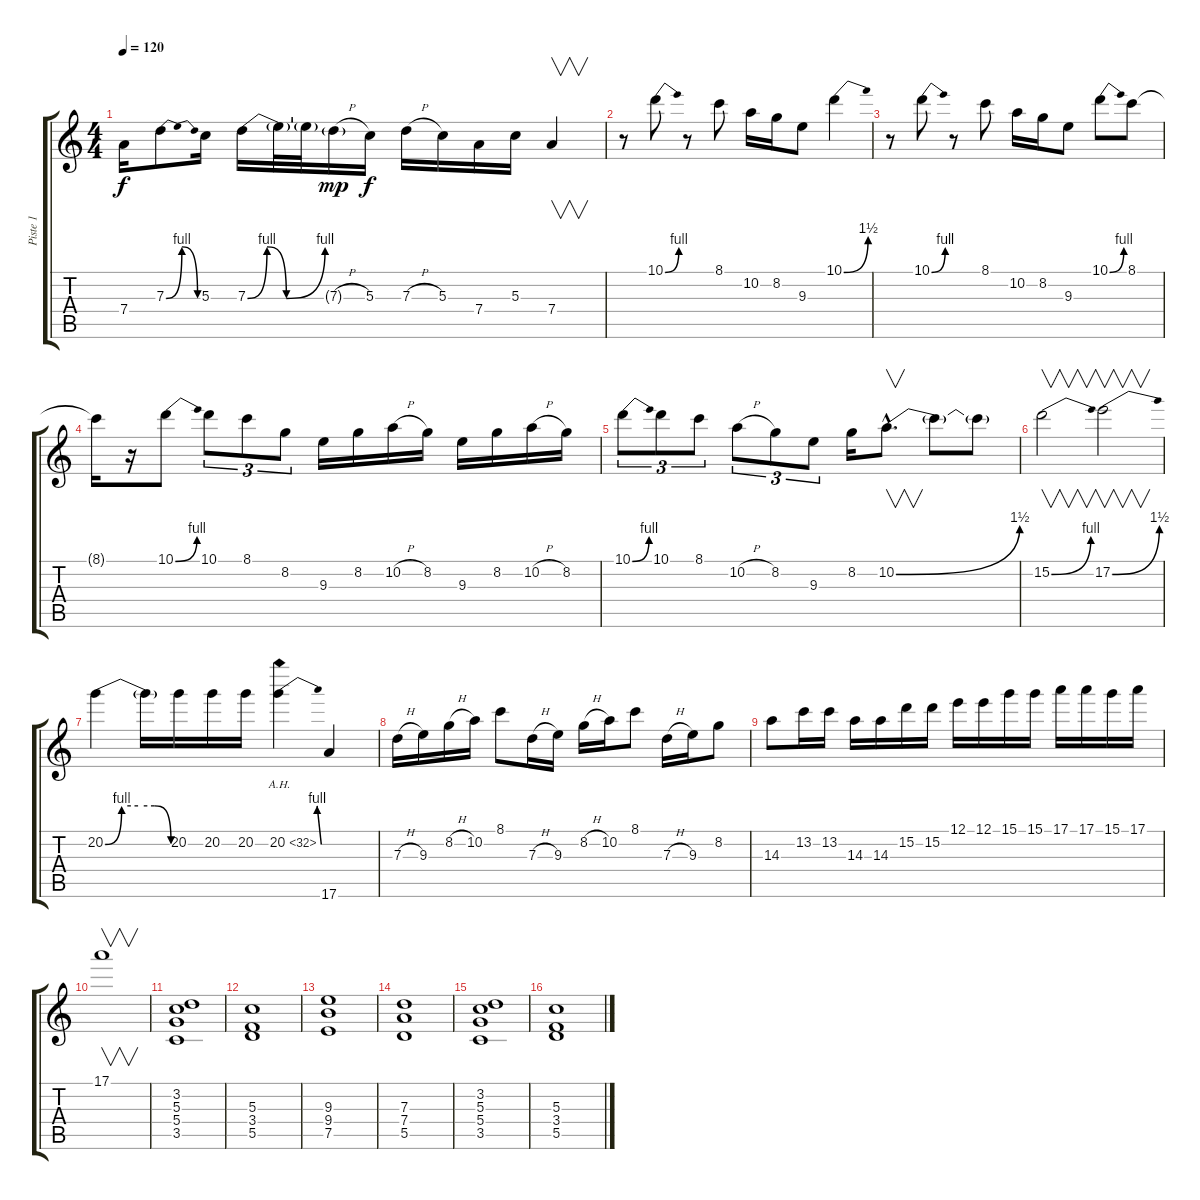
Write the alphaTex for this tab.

\track ("Piste 1" "Piste 1") {instrument distortionguitar}
\staff {score tabs}
\tuning (E4 B3 G3 D3 A2 E2) {hide}
\ts (4 4)
\tempo 120
\clef g2
\ks c
7.4{t}.16{dy f} 7.3{be (bendrelease 0 0 30 4 30 4 60 0)}.8 5.3.16 7.3{be (custom 0 0 15 4 30 0 60 4)}.16 7.3{t}.32 7.3{t}.32 7.3{h g}.16{dy mp} 5.3.16{dy f} 7.3{h}.16 5.3.16 7.4.16 5.3.16 7.4.4{v} |
r.8 10.1{be (bend 0 0 60 4)}.8 r.8 8.1.8 10.2.16 8.2.16 9.3.8 10.1{be (bend 0 0 60 6)}.4 |
r.8 10.1{be (bend 0 0 60 4)}.8 r.8 8.1.8 10.2.16 8.2.16 9.3.8 10.1{be (bend 0 0 60 4)}.8 8.1.8 |
8.1{t}.16 r.16 10.1{be (bend 0 0 60 4)}.8 10.1.8{tu (3 2)} 8.1.8{tu (3 2)} 8.2.8{tu (3 2)} 9.3.16 8.2.16 10.2{h}.16 8.2.16 9.3.16 8.2.16 10.2{h}.16 8.2.16 |
10.1{be (bend 0 0 60 4)}.8{tu (3 2)} 10.1.8{tu (3 2)} 8.1.8{tu (3 2)} 10.2{h}.8{tu (3 2)} 8.2.8{tu (3 2)} 9.3.8{tu (3 2)} 8.2.16 10.2{be (bend 0 0 60 6) hac}.8{v d} 10.2{t}.8 10.2{t}.8 |
15.2{be (bend 0 0 60 4)}.2{v} 17.2{be (bend 0 0 60 6)}.2{v} |
20.2{be (custom 0 0 15 4 30 4 45 4 60 0)}.4 20.2{t}.16 20.2.16 20.2.16 20.2.16 20.2{be (bend 0 0 60 4) ah 12}.4 17.6.4 |
7.3{h}.16 9.3.16 8.2{h}.16 10.2.16 8.1.8 7.3{h}.16 9.3.16 8.2{h}.16 10.2.16 8.1.8 7.3{h}.16 9.3.16 8.2.8 |
14.3.8 13.2.16 13.2.16 14.3.16 14.3.16 15.2.16 15.2.16 12.1.16 12.1.16 15.1.16 15.1.16 17.1.16 17.1.16 15.1.16 17.1.16 |
17.1.1{v} |
(3.2 5.3 5.4 3.5).1 |
(5.3 3.4 5.5).1 |
(9.3 9.4 7.5).1 |
(7.3 7.4 5.5).1 |
(3.2 5.3 5.4 3.5).1 |
(5.3 3.4 5.5).1
